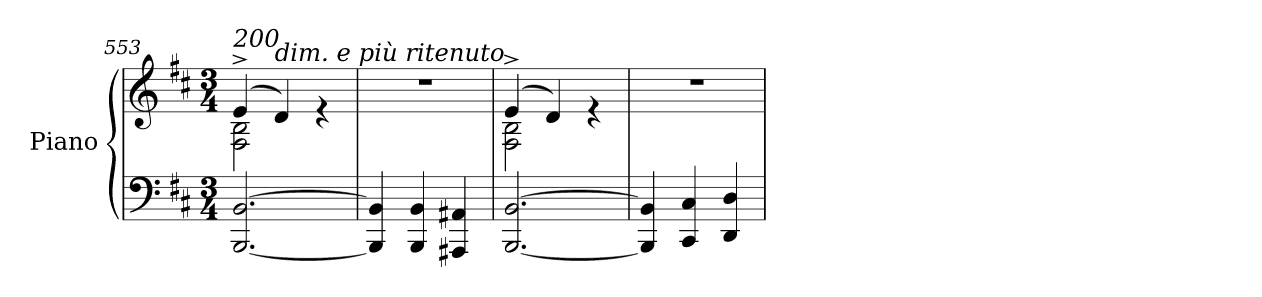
**kern	**kern
*part1	*part1
*staff2	*staff1
*I"Piano	*
*I'Pno	*
*clefF4	*clefG2
*k[f#c#]	*k[f#c#]
*M3/4	*M3/4
=553	=553
*	*^
!	!LO:TX:a:i:t=200	!
[2.BBB/ [2.BB/	(4e^/	2F#\ 2B\
!	!LO:TX:a:i:t=dim. e più ritenuto	!
.	4d/)	.
.	4re	4ryy
=554	=554	=554
!	!LO:TX:a:i:t=175	!
*	*v	*v
4BBB/] 4BB/]	2.r
4BBB/ 4BB/	.
4AAA#X/ 4AA#X/	.
=555	=555
*	*^
[2.BBB/ [2.BB/	(4e^/	2F#\ 2B\
.	4d/)	.
.	4re	4ryy
=556	=556	=556
!	!LO:TX:a:i:t=165	!
*	*v	*v
4BBB/] 4BB/]	2.r
4CC#/ 4C#/	.
4DD/ 4D/	.
=	=
*-	*-
